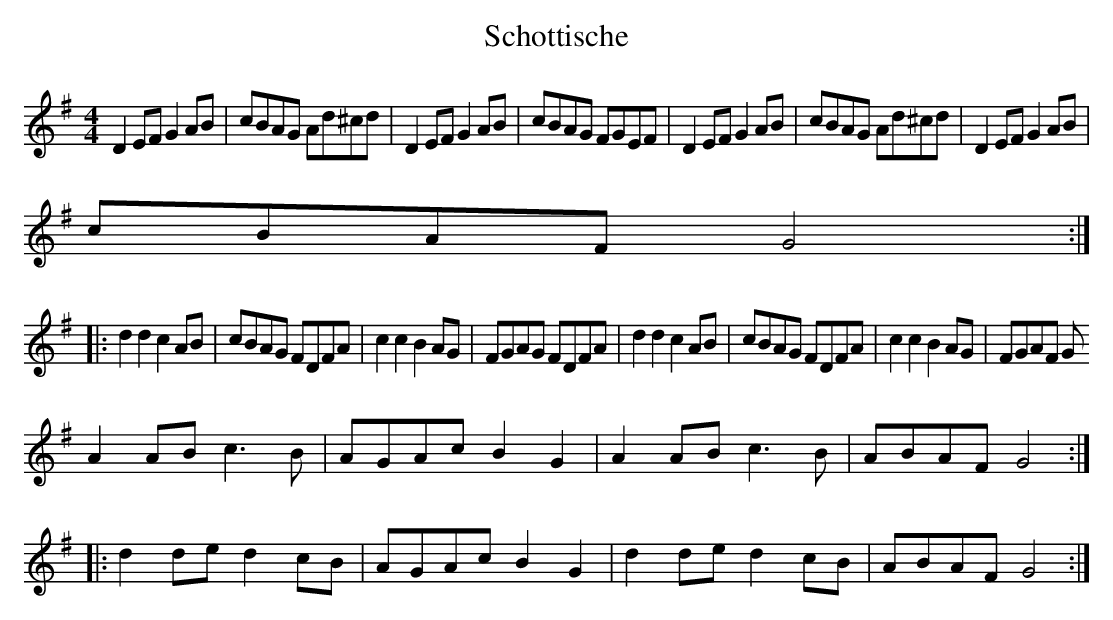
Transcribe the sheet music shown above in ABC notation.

X:1
T:Schottische
M:4/4
L:1/8
K:G
D2EF G2AB|cBAG Ad^cd|D2EF G2AB|cBAG FGEF|D2EF G2AB|cBAG Ad^cd|D2EF G2AB|
cBAF G4::
d2d2c2AB|cBAG FDFA|c2c2B2AG|FGAG FDFA|d2d2c2AB|cBAG FDFA|c2c2B2AG|FGAF G
4::
A2AB c3B|AGAc B2G2|A2AB c3B|ABAF G4::
d2de d2cB|AGAc B2G2|d2de d2cB|ABAF G4:|
